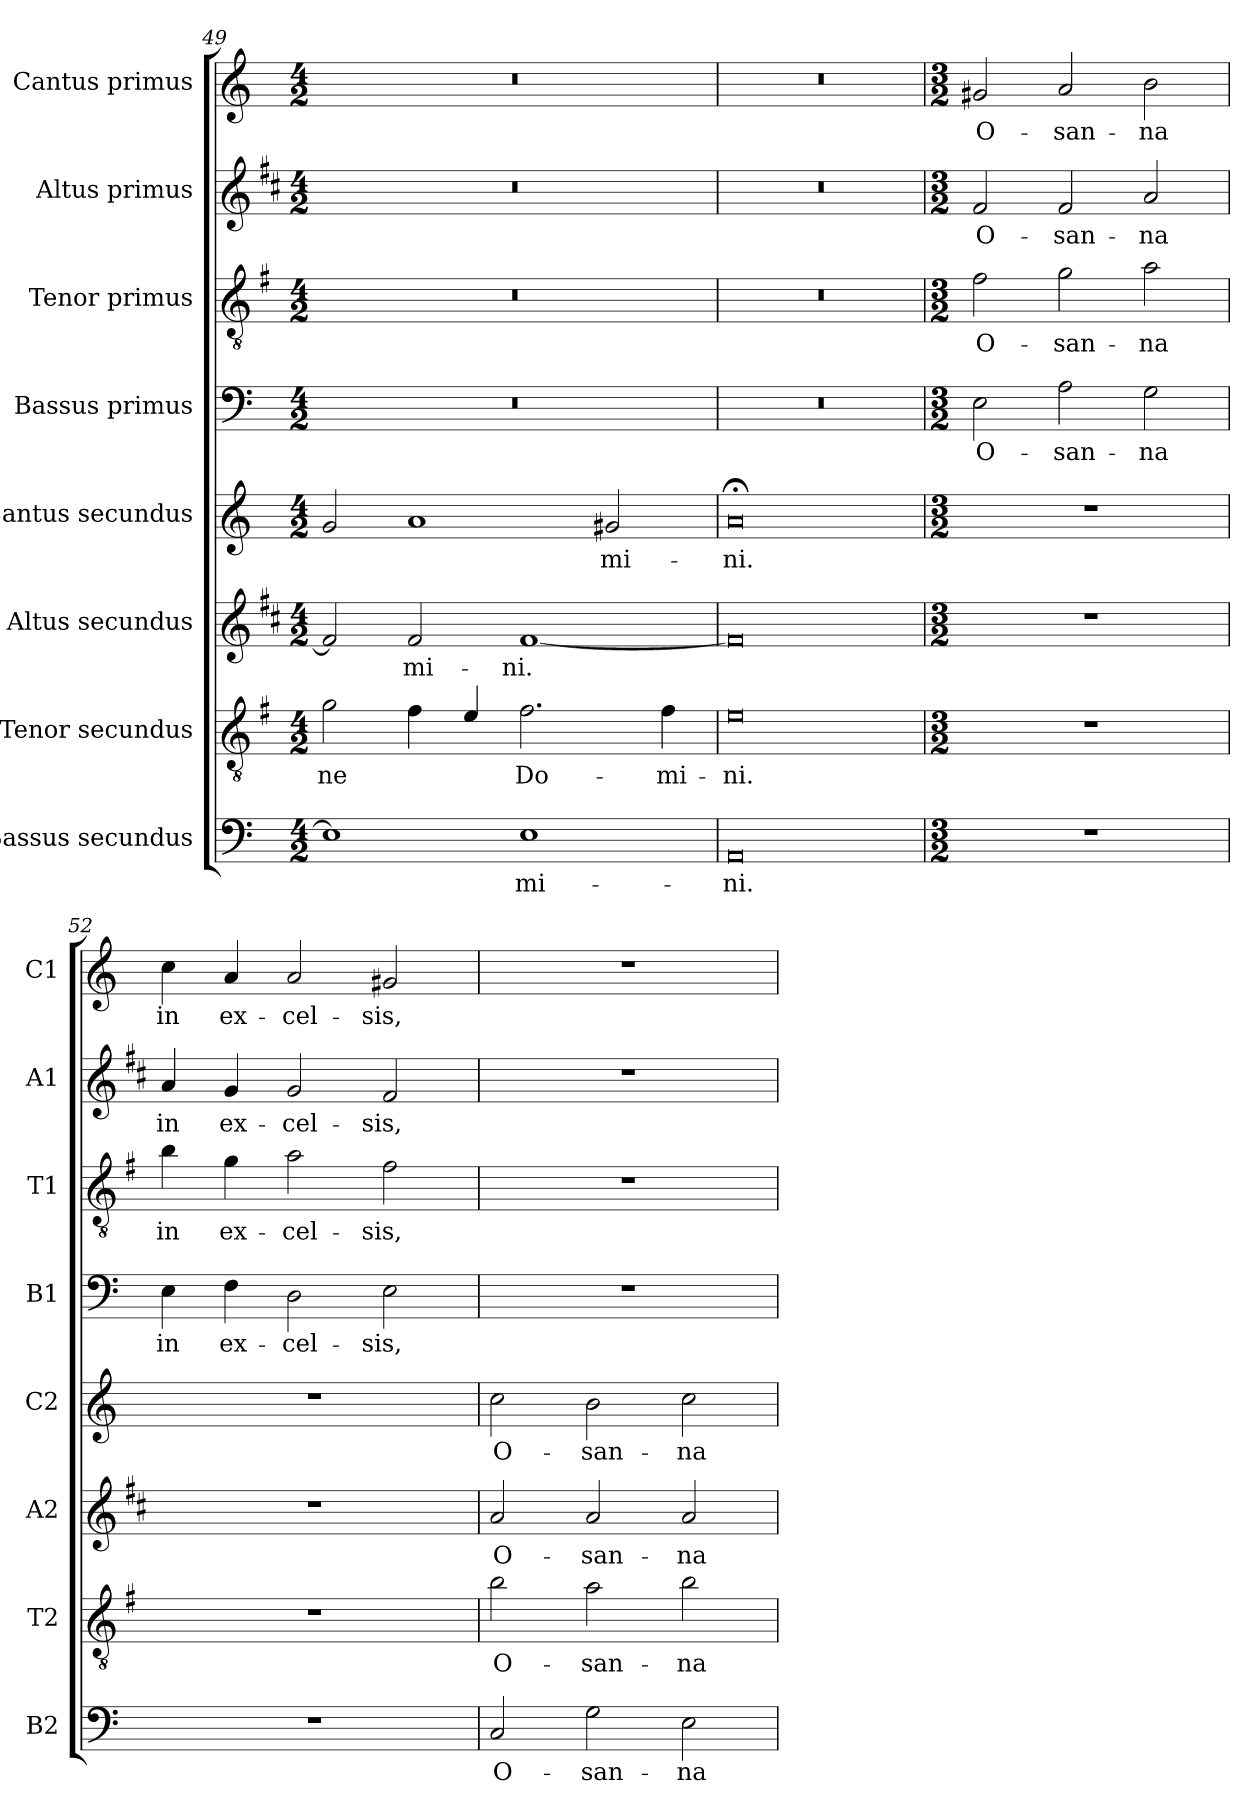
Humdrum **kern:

**kern	**text	**kern	**text	**kern	**text	**kern	**text	**kern	**text	**kern	**text	**kern	**text	**kern	**text
*part8	*part8	*part7	*part7	*part6	*part6	*part5	*part5	*part4	*part4	*part3	*part3	*part2	*part2	*part1	*part1
*staff8	*staff8	*staff7	*staff7	*staff6	*staff6	*staff5	*staff5	*staff4	*staff4	*staff3	*staff3	*staff2	*staff2	*staff1	*staff1
*I"Bassus secundus	*	*I"Tenor secundus	*	*I"Altus secundus	*	*I"Cantus secundus	*	*I"Bassus primus	*	*I"Tenor primus	*	*I"Altus primus	*	*I"Cantus primus	*
*I'B2	*	*I'T2	*	*I'A2	*	*I'C2	*	*I'B1	*	*I'T1	*	*I'A1	*	*I'C1	*
*clefF4	*	*clefGv2	*	*clefG2	*	*clefG2	*	*clefF4	*	*clefGv2	*	*clefG2	*	*clefG2	*
*	*	*ITrd4c7	*	*ITrd1c2	*	*	*	*	*	*ITrd4c7	*	*ITrd1c2	*	*	*
*k[]	*	*k[]	*	*k[]	*	*k[]	*	*k[]	*	*k[]	*	*k[]	*	*k[]	*
*C:	*	*C:	*	*C:	*	*C:	*	*C:	*	*C:	*	*C:	*	*C:	*
*M4/2	*	*M4/2	*	*M4/2	*	*M4/2	*	*M4/2	*	*M4/2	*	*M4/2	*	*M4/2	*
=49	=49	=49	=49	=49	=49	=49	=49	=49	=49	=49	=49	=49	=49	=49	=49
!	!	!	!LO:LY:b	!	!	!	!	!	!	!	!	!	!	!	!
1E]	.	2c\	-ne	2e/]	.	2g/	.	0r	.	0r	.	0r	.	0r	.
!	!	!	!	!	!LO:LY:b	!	!	!	!	!	!	!	!	!	!
.	.	4B\	.	2e/	-mi-	1a	.	.	.	.	.	.	.	.	.
.	.	4A/	.	.	.	.	.	.	.	.	.	.	.	.	.
!	!LO:LY:b	!	!LO:LY:b	!	!LO:LY:b	!	!	!	!	!	!	!	!	!	!
1E	-mi-	2.B\	Do-	[1e	-ni.	.	.	.	.	.	.	.	.	.	.
!	!	!	!	!	!	!	!LO:LY:b	!	!	!	!	!	!	!	!
.	.	.	.	.	.	2g#X/	-mi-	.	.	.	.	.	.	.	.
!	!	!	!LO:LY:b	!	!	!	!	!	!	!	!	!	!	!	!
.	.	4B\	-mi-	.	.	.	.	.	.	.	.	.	.	.	.
=50	=50	=50	=50	=50	=50	=50	=50	=50	=50	=50	=50	=50	=50	=50	=50
!	!LO:LY:b	!	!LO:LY:b	!	!	!	!LO:LY:b	!	!	!	!	!	!	!	!
0AA	-ni.	0A	-ni.	0e]	.	0a;<	-ni.	0r	.	0r	.	0r	.	0r	.
!!LO:PB:g=z
=51	=51	=51	=51	=51	=51	=51	=51	=51	=51	=51	=51	=51	=51	=51	=51
*M3/2	*	*M3/2	*	*M3/2	*	*M3/2	*	*M3/2	*	*M3/2	*	*M3/2	*	*M3/2	*
!	!	!	!	!	!	!	!	!	!LO:LY:b	!	!LO:LY:b	!	!LO:LY:b	!	!LO:LY:b
1.r	.	1.r	.	1.r	.	1.r	.	2E\	O-	2B\	O-	2e/	O-	2g#X/	O-
!	!	!	!	!	!	!	!	!	!LO:LY:b	!	!LO:LY:b	!	!LO:LY:b	!	!LO:LY:b
.	.	.	.	.	.	.	.	2A\	-san-	2c\	-san-	2e/	-san-	2a/	-san-
!	!	!	!	!	!	!	!	!	!LO:LY:b	!	!LO:LY:b	!	!LO:LY:b	!	!LO:LY:b
.	.	.	.	.	.	.	.	2G\	-na	2d\	-na	2g/	-na	2b\	-na
=52	=52	=52	=52	=52	=52	=52	=52	=52	=52	=52	=52	=52	=52	=52	=52
!	!	!	!	!	!	!	!	!	!LO:LY:b	!	!LO:LY:b	!	!LO:LY:b	!	!LO:LY:b
1.r	.	1.r	.	1.r	.	1.r	.	4E\	in	4e\	in	4g/	in	4cc\	in
!	!	!	!	!	!	!	!	!	!LO:LY:b	!	!LO:LY:b	!	!LO:LY:b	!	!LO:LY:b
.	.	.	.	.	.	.	.	4F\	ex-	4c\	ex-	4f/	ex-	4a/	ex-
!	!	!	!	!	!	!	!	!	!LO:LY:b	!	!LO:LY:b	!	!LO:LY:b	!	!LO:LY:b
.	.	.	.	.	.	.	.	2D\	-cel-	2d\	-cel-	2f/	-cel-	2a/	-cel-
!	!	!	!	!	!	!	!	!	!LO:LY:b	!	!LO:LY:b	!	!LO:LY:b	!	!LO:LY:b
.	.	.	.	.	.	.	.	2E\	-sis,	2B\	-sis,	2e/	-sis,	2g#X/	-sis,
=53	=53	=53	=53	=53	=53	=53	=53	=53	=53	=53	=53	=53	=53	=53	=53
!	!LO:LY:b	!	!LO:LY:b	!	!LO:LY:b	!	!LO:LY:b	!	!	!	!	!	!	!	!
2C/	O-	2e\	O-	2g/	O-	2cc\	O-	1.r	.	1.r	.	1.r	.	1.r	.
!	!LO:LY:b	!	!LO:LY:b	!	!LO:LY:b	!	!LO:LY:b	!	!	!	!	!	!	!	!
2G\	-san-	2d\	-san-	2g/	-san-	2b\	-san-	.	.	.	.	.	.	.	.
!	!LO:LY:b	!	!LO:LY:b	!	!LO:LY:b	!	!LO:LY:b	!	!	!	!	!	!	!	!
2E\	-na	2e\	-na	2g/	-na	2cc\	-na	.	.	.	.	.	.	.	.
=	=	=	=	=	=	=	=	=	=	=	=	=	=	=	=
*-	*-	*-	*-	*-	*-	*-	*-	*-	*-	*-	*-	*-	*-	*-	*-
